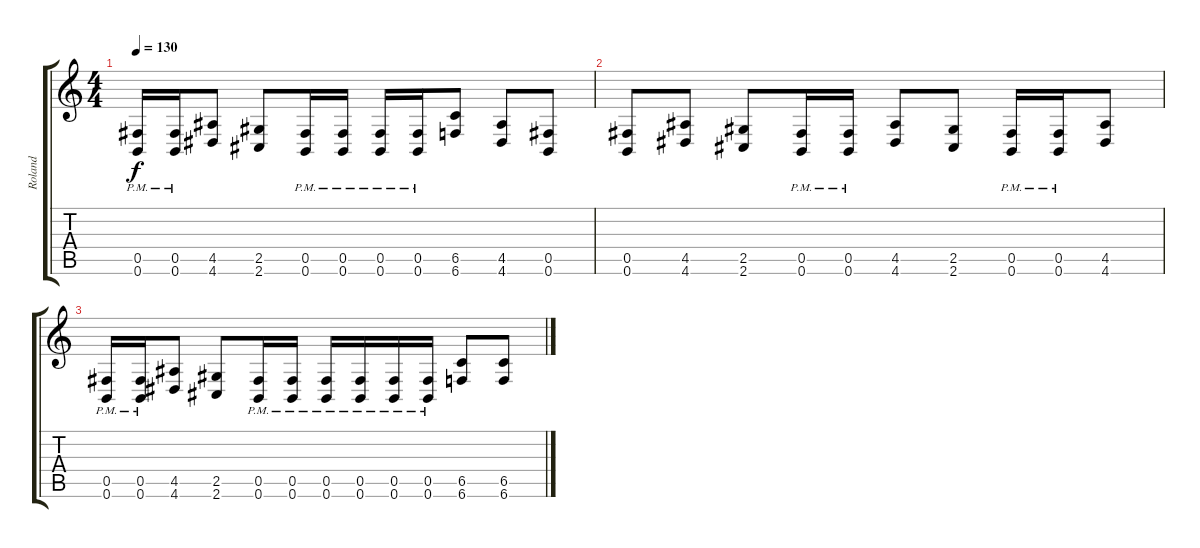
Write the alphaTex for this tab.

\track ("Roland" "Roland") {instrument distortionguitar}
\staff {score tabs}
\tuning (Db4 Ab3 E3 B2 Gb2 B1) {hide}
\ts (4 4)
\tempo 130
\clef g2
\ks c
(0.5{pm} 0.6{pm}).16{dy f} (0.5{pm} 0.6{pm}).16 (4.5 4.6).8 (2.5 2.6).8 (0.5{pm} 0.6{pm}).16 (0.5{pm} 0.6{pm}).16 (0.5{pm} 0.6{pm}).16 (0.5{pm} 0.6{pm}).16 (6.5 6.6).8 (4.5 4.6).8 (0.5 0.6).8 |
(0.5 0.6).8 (4.5 4.6).8 (2.5 2.6).8 (0.5{pm} 0.6{pm}).16 (0.5{pm} 0.6{pm}).16 (4.5 4.6).8 (2.5 2.6).8 (0.5{pm} 0.6{pm}).16 (0.5{pm} 0.6{pm}).16 (4.5 4.6).8 |
(0.5{pm} 0.6{pm}).16 (0.5{pm} 0.6{pm}).16 (4.5 4.6).8 (2.5 2.6).8 (0.5{pm} 0.6{pm}).16 (0.5{pm} 0.6{pm}).16 (0.5{pm} 0.6{pm}).16 (0.5{pm} 0.6{pm}).16 (0.5{pm} 0.6{pm}).16 (0.5{pm} 0.6{pm}).16 (6.5 6.6).8 (6.5 6.6).8
